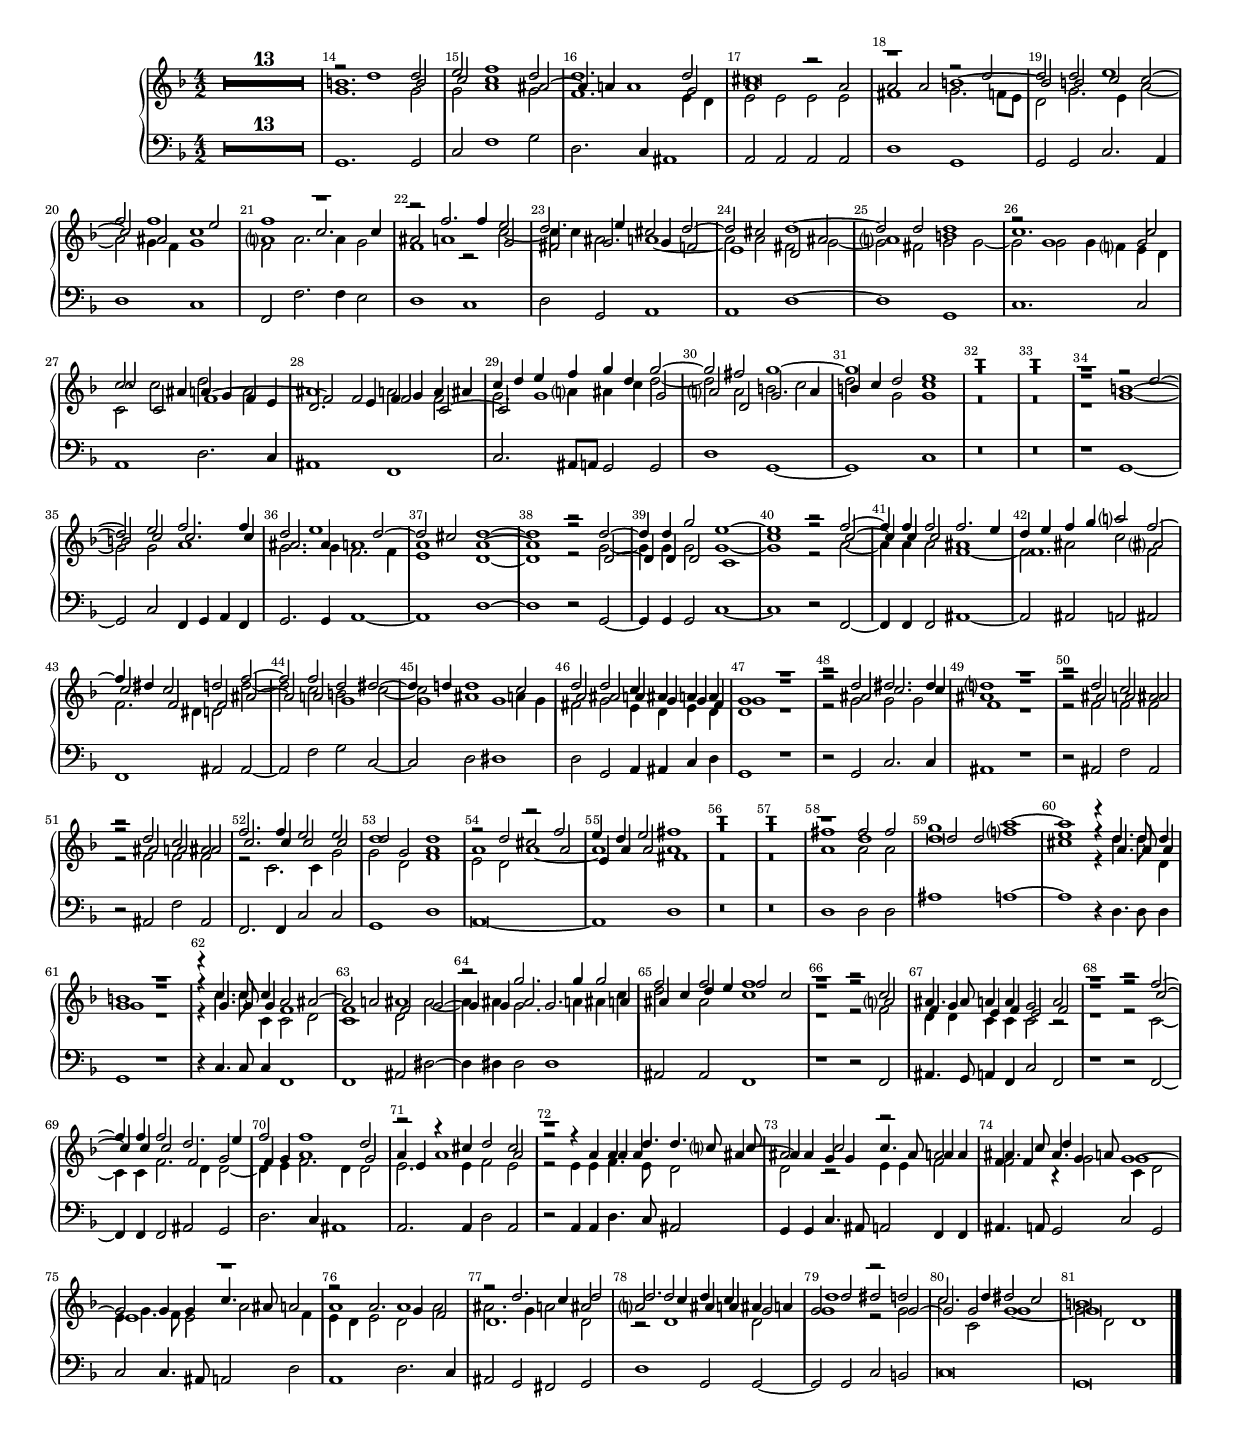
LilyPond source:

%=============================================
%   created by MuseScore Version: 1.3
%          October 2, 2014
%=============================================

\version "2.12.0"



#(set-default-paper-size "a4")

\paper {
  line-width    = 190\mm
  left-margin   = 10\mm
  top-margin    = 10\mm
  bottom-margin = 20\mm
  %%indent = 0 \mm 
  %%set to ##t if your score is less than one page: 
  ragged-last-bottom = ##t 
  ragged-bottom = ##f  
  %% in orchestral scores you probably want the two bold slashes 
  %% separating the systems: so uncomment the following line: 
  %% system-separator-markup = \slashSeparator 
  }

\header {
title = ""
}

AvoiceAA = \relative c{
\compressFullBarRests
\mergeDifferentlyDottedOn
\mergeDifferentlyHeadedOn
    \set Staff.instrumentName = #""
    \set Staff.shortInstrumentName = #""
    %staffkeysig
    \key f \major 
    %barkeysig: 
    \key f \major 
    %bartimesig: 
    \time 4/2 
    R\breve*13      | % 1
    %R      | % 2
    %R      | % 3
    %R      | % 4
    %R      | % 5
    %R      | % 6
    %R      | % 7
    %R      | % 8
    %R      | % 9
    %R      | % 10
    %R      | % 11
    %R      | % 12
    %R      | % 13
    r2 d''1 d2      | % 14
    e f1 d2      | % 15
    d1. d2      | % 16
    cis\breve      | % 17
    r1 r2 d      | % 18
    d d e1      | % 19
    f2 f1 e2      | % 20
    f1 r      | % 21
    r2 f2. f4 e2      | % 22
    d2. e4 cis2 d~      | % 23
    d cis d1~      | % 24
    d2 d d1      | % 25
    r2 g,1 g2      | % 26
    c2. ais4 a g f e      | % 27
    d2. e4 f g a ais      | % 28
    c d e f g d g2~      | % 29
    g fis g1~      | % 30
    g e      | % 31
    r\breve      | % 32
    r      | % 33
    r1 r2 d~      | % 34
    d e f2. f4      | % 35
    d2 e1 d2~      | % 36
    d cis d1~      | % 37
    d r2 d~      | % 38
    d4 d g2 e1~      | % 39
    e r2 f~      | % 40
    f4 f f2 f2. e4      | % 41
    d e f g a2 f~      | % 42
    f4 dis c2 d f~      | % 43
    f f d dis~      | % 44
    dis4 d d1 c2      | % 45
    d d c4 ais a a      | % 46
    g1 r      | % 47
    r2 d' dis2. dis4      | % 48
    d1 r      | % 49
    r2 d c ais      | % 50
    r d c ais      | % 51
    f'2. f4 e2 e      | % 52
    d1 d      | % 53
    r2 d cis f      | % 54
    e4 d e2 fis1      | % 55
    r\breve      | % 56
    r      | % 57
    fis1 fis2 fis      | % 58
    g1 a~      | % 59
    a r4 d,4. d8 d4      | % 60
    b1 r      | % 61
    r4 c4. c8 c4 a2 ais~      | % 62
    ais a ais1      | % 63
    r2 g'2. g4 g2      | % 64
    f f f1      | % 65
    r r2 c      | % 66
    ais4. ais8 a4 a g2 a      | % 67
    r1 r2 f'~      | % 68
    f4 f f2 d2. e4      | % 69
    f2 f1 d2      | % 70
    r r4 cis d2 cis      | % 71
    r1 a4 a d4. c8      | % 72
    ais2 g4 g c4. ais8 a2      | % 73
    f4 f ais4. a8 g1~      | % 74
    g2 g4 g c4. ais8 a2      | % 75
    a1 a      | % 76
    r2 d2. c4 ais2      | % 77
    a d d4 c ais a      | % 78
    g2 d' dis d      | % 79
    c2. d4 dis2 c      | % 80
    b\breve \bar "|." 
}% end of last bar in partorvoice

 

AvoiceBA = \relative c{
\compressFullBarRests
    \set Staff.instrumentName = #""
    \set Staff.shortInstrumentName = #""
    %staffkeysig
    \key f \major 
    %barkeysig: 
    \key f \major 
    %bartimesig: 
    \time 4/2 
    R\breve *13     | % 1
    %R      | % 2
    %R      | % 3
    %R      | % 4
    %R      | % 5
    %R      | % 6
    %R      | % 7
    %R      | % 8
    %R      | % 9
    %R      | % 10
    %R      | % 11
    %R      | % 12
    %R      | % 13
    b''1. b2      | % 14
    c c1 ais2~      | % 15
    ais4 a a1 g2      | % 16
    a1 r2 a      | % 17
    a a b1~      | % 18
    b2 b c c~      | % 19
    c ais c1      | % 20
    a c2. c4      | % 21
    ais2 a1 g2      | % 22
    fis g2. g4 f2      | % 23
    e1 d2 ais'      | % 24
    a1 b      | % 25
    c1. c2      | % 26
    c c, f1~      | % 27
    f2 f f c~      | % 28
    c g'1 g2      | % 29
    a d, g2. a4      | % 30
    b c d2 c1      | % 31
    r\breve      | % 32
    r      | % 33
    r1 b~      | % 34
    b2 c c2. c4      | % 35
    ais2. ais4 a1      | % 36
    a a~      | % 37
    a r2 d,~      | % 38
    d4 d d2 c1      | % 39
    c' r2 c~      | % 40
    c4 c c2 ais1      | % 41
    f1. ais2      | % 42
    c f, f ais~      | % 43
    ais a g1      | % 44
    g g      | % 45
    a2 ais a4 g g fis      | % 46
    g1 r      | % 47
    r2 ais c2. c4      | % 48
    f,1 r      | % 49
    r2 ais a ais      | % 50
    r ais a ais      | % 51
    c2. c4 c2 c      | % 52
    d g, a1      | % 53
    a r2 a      | % 54
    e4 a a2 fis1      | % 55
    r\breve      | % 56
    r      | % 57
    r1 d'      | % 58
    d2 d f1      | % 59
    e r4 a,4. a8 a4      | % 60
    g1 r      | % 61
    r4 g4. g8 g4 f1      | % 62
    f f2 g~      | % 63
    g4 g ais2 g2. a4      | % 64
    ais c d e f2 c      | % 65
    r1 r2 a      | % 66
    f4 g e f e2 f      | % 67
    r1 r2 c'~      | % 68
    c4 c c2 f, g      | % 69
    f4 g a1 g2      | % 70
    a4 e a1 a2      | % 71
    r r4 a a d4. c8 ais4~      | % 72
    ais ais c2 r a4 a      | % 73
    ais4. c8 d4 g, g1      | % 74
    e r      | % 75
    r2 a2. g4 f2      | % 76
    d1. d'2      | % 77
    d2. c4 ais a g2      | % 78
    d'1 r2 g,~      | % 79
    g g g1      | % 80
    g\breve \bar "|." 
}% end of last bar in partorvoice

 

AvoiceCA = \relative c{
\compressFullBarRests
    \set Staff.instrumentName = #""
    \set Staff.shortInstrumentName = #""
    %staffkeysig
    \key f \major 
    %barkeysig: 
    \key f \major 
    %bartimesig: 
    \time 4/2 
    R\breve *13     | % 1
    %R      | % 2
    %R      | % 3
    %R      | % 4
    %R      | % 5
    %R      | % 6
    %R      | % 7
    %R      | % 8
    %R      | % 9
    %R      | % 10
    %R      | % 11
    %R      | % 12
    %R      | % 13
    g''1. g2      | % 14
    g a1 g2      | % 15
    f1. e4 d      | % 16
    e2 e e e      | % 17
    fis1 g2. f8 e      | % 18
    d2 g2. e4 a2~      | % 19
    a g4 f g1      | % 20
    f2 a2. a4 g2      | % 21
    f1 r2 c'~      | % 22
    c4 c ais2 a1~      | % 23
    a2 a fis g~      | % 24
    g fis g g~      | % 25
    g g g4 f e d      | % 26
    c2 c' d a      | % 27
    ais1 a2 f      | % 28
    g2. a4 ais c d2~      | % 29
    d a b c      | % 30
    d g, g1      | % 31
    r\breve      | % 32
    r      | % 33
    r1 g~      | % 34
    g2 g a1      | % 35
    g2. g4 f2. f4      | % 36
    e1 d~      | % 37
    d r2 g~      | % 38
    g4 g g2 g1~      | % 39
    g r2 a~      | % 40
    a4 a a2 f1~      | % 41
    f2 ais c f,      | % 42
    f2. dis4 d2 d'~      | % 43
    d c b c~      | % 44
    c ais1 a4 g      | % 45
    fis2 g e4 d e d      | % 46
    d1 r      | % 47
    r2 g g g      | % 48
    ais1 r      | % 49
    r2 f f f      | % 50
    r f f f      | % 51
    r c2. c4 g'2      | % 52
    g d f1      | % 53
    e2 d a'1~      | % 54
    a a      | % 55
    r\breve      | % 56
    r      | % 57
    a1 a2 a      | % 58
    d\breve      | % 59
    cis1 r4 d4. d8 d,4      | % 60
    g1 r      | % 61
    r4 c4. c8 c,4 c2 d      | % 62
    c1 d2 ais'~      | % 63
    ais4 ais g2. a4 ais c      | % 64
    d2 ais c1      | % 65
    r r2 f,      | % 66
    d4 d c c c2 r      | % 67
    r1 r2 c~      | % 68
    c4 c f2. d4 d2~      | % 69
    d4 e f2. d4 d2      | % 70
    e2. e4 f2 e      | % 71
    r e4 e f4. e8 d2      | % 72
    d r e4 e f2      | % 73
    f r4 g2 c,4 d2      | % 74
    e4 g4. f8 e2 a f4      | % 75
    e d e2 d a'      | % 76
    ais2. g4 a2 d,      | % 77
    r d1 d2      | % 78
    g1 r2 g      | % 79
    c c, g'1~      | % 80
    g2 d d1 \bar "|." 
}% end of last bar in partorvoice

 

AvoiceDA = \relative c{
\compressFullBarRests
    \set Staff.instrumentName = #""
    \set Staff.shortInstrumentName = #""
    \clef bass
    %staffkeysig
    \key f \major 
    \clef bass
    %barkeysig: 
    \key f \major 
    %bartimesig: 
    \time 4/2 
    R\breve*13      | % 1
   % R      | % 2
   % R      | % 3
   % R      | % 4
   % R      | % 5
   % R      | % 6
   % R      | % 7
   % R      | % 8
   % R      | % 9
   % R      | % 10
   % R      | % 11
   % R      | % 12
   % R      | % 13
    g1. g2      | % 14
    c f1 g2      | % 15
    d2. c4 ais1      | % 16
    a2 a a a      | % 17
    d1 g,      | % 18
    g2 g c2. a4      | % 19
    d1 c      | % 20
    f,2 f'2. f4 e2      | % 21
    d1 c      | % 22
    d2 g, a1      | % 23
    a d~      | % 24
    d g,      | % 25
    c1. c2      | % 26
    a1 d2. c4      | % 27
    ais1 f      | % 28
    c'2. ais8 a g2 g      | % 29
    d'1 g,~      | % 30
    g c      | % 31
    r\breve      | % 32
    r      | % 33
    r1 g~      | % 34
    g2 c f,4 g a f      | % 35
    g2. g4 a1~      | % 36
    a d~      | % 37
    d r2 g,~      | % 38
    g4 g g2 c1~      | % 39
    c r2 f,~      | % 40
    f4 f f2 ais1~      | % 41
    ais2 ais a ais      | % 42
    f1 ais2 ais~      | % 43
    ais f' g c,~      | % 44
    c d dis1      | % 45
    d2 g, a4 ais c d      | % 46
    g,1 r      | % 47
    r2 g c2. c4      | % 48
    ais1 r      | % 49
    r2 ais f' ais,      | % 50
    r ais f' ais,      | % 51
    f2. f4 c'2 c      | % 52
    g1 d'      | % 53
    a\breve~      | % 54
    a1 d      | % 55
    r\breve      | % 56
    r      | % 57
    d1 d2 d      | % 58
    ais'1 a~      | % 59
    a r4 d,4. d8 d4      | % 60
    g,1 r      | % 61
    r4 c4. c8 c4 f,1      | % 62
    f ais2 dis~      | % 63
    dis4 dis dis2 dis1      | % 64
    ais2 ais f1      | % 65
    r r2 f      | % 66
    ais4. g8 a4 f c'2 f,      | % 67
    r1 r2 f~      | % 68
    f4 f f2 ais g      | % 69
    d'2. c4 ais1      | % 70
    a2. a4 d2 a      | % 71
    r a4 a d4. c8 ais2      | % 72
    g4 g c4. ais8 a2 f4 f      | % 73
    ais4. a8 g2 c g      | % 74
    c c4. ais8 a2 d      | % 75
    a1 d2. c4      | % 76
    ais2 g fis g      | % 77
    d'1 g,2 g~      | % 78
    g g c b      | % 79
    c\breve      | % 80
    g \bar "|." 
}% end of last bar in partorvoice


\score { 
    << 
      %  \context StaffGroup = B<< 
      %      \context Staff = ApartA << 
      %          \context Voice = AvoiceAA \AvoiceAA
      %      >>


      %      \context Staff = ApartB << 
      %          \context Voice = AvoiceBA \AvoiceBA
      %      >>


      %      \context Staff = ApartC << 
      %          \context Voice = AvoiceCA \AvoiceCA
      %      >>


      %      \context Staff = ApartD << 
      %          \context Voice = AvoiceDA \AvoiceDA
      %      >>


      %  >> %end of StaffGroupB
    \new PianoStaff <<
      \new Staff <<
        \clef treble
        \partcombine
        \new Voice = "1" { \voiceOne  \AvoiceAA }
        \new Voice = "3" {\voiceThree  \AvoiceBA } 
        \new Voice = "2" { \voiceTwo \AvoiceCA } 
      >>
      \new Staff <<
        \clef bass
        <<  \AvoiceDA >>
      >>
>>



      \set Score.skipBars = ##t
      %%\set Score.melismaBusyProperties = #'()
      \override Score.BarNumber #'break-visibility = #end-of-line-invisible %%every bar is numbered.!!!
      %% remove previous line to get barnumbers only at beginning of system.
       #(set-accidental-style 'modern-cautionary)
      \set Score.markFormatter = #format-mark-box-letters %%boxed rehearsal-marks
       \override Score.TimeSignature #'style = #'() %%makes timesigs always numerical
      %% remove previous line to get cut-time/alla breve or common time 
      \set Score.pedalSustainStyle = #'mixed 
       %% make spanners comprise the note it end on, so that there is no doubt that this note is included.
       \override Score.TrillSpanner #'(bound-details right padding) = #-2
      \override Score.TextSpanner #'(bound-details right padding) = #-1
      %% Lilypond's normal textspanners are too weak:  
      \override Score.TextSpanner #'dash-period = #1
      \override Score.TextSpanner #'dash-fraction = #0.5
      %% lilypond chordname font, like mscore jazzfont, is both far too big and extremely ugly (olagunde@start.no):
      \override Score.ChordName #'font-family = #'roman 
      \override Score.ChordName #'font-size =#0 
      %% In my experience the normal thing in printed scores is maj7 and not the triangle. (olagunde):
      \set Score.majorSevenSymbol = \markup {maj7}
  >>

  %% Boosey and Hawkes, and Peters, have barlines spanning all staff-groups in a score,
  %% Eulenburg and Philharmonia, like Lilypond, have no barlines between staffgroups.
  %% If you want the Eulenburg/Lilypond style, comment out the following line:
  \layout {\context {\Score \consists Span_bar_engraver}}
}%% end of score-block 

#(set-global-staff-size 14)
